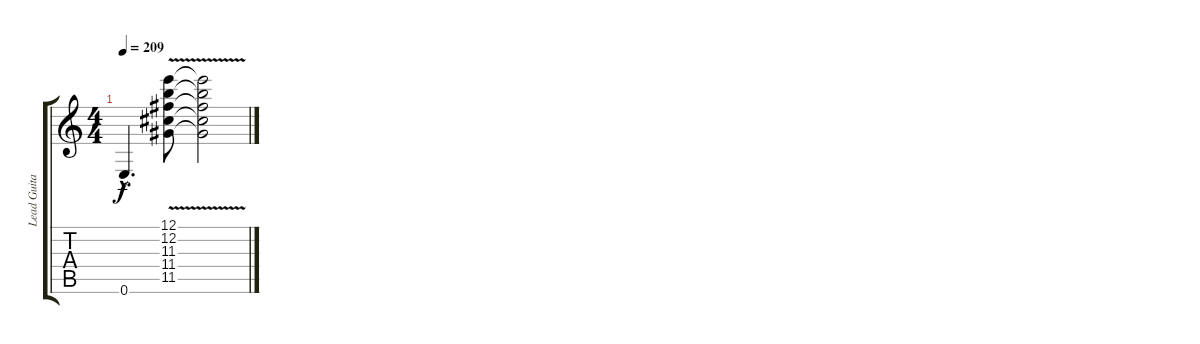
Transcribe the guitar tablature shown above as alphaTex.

\track ("Lead Guitar" "Lead Guita") {instrument electricguitarjazz}
\staff {score tabs}
\tuning (E4 B3 G3 D3 A2 E2) {hide}
\ts (4 4)
\tempo 209
\clef g2
\ks c
0.6{hac}.4{d dy f} (12.1{v} 12.2{v} 11.3{v} 11.4 11.5{v}).8 (12.1{t} 12.2{t} 11.3{t} 11.4{t} 11.5{t}).2
